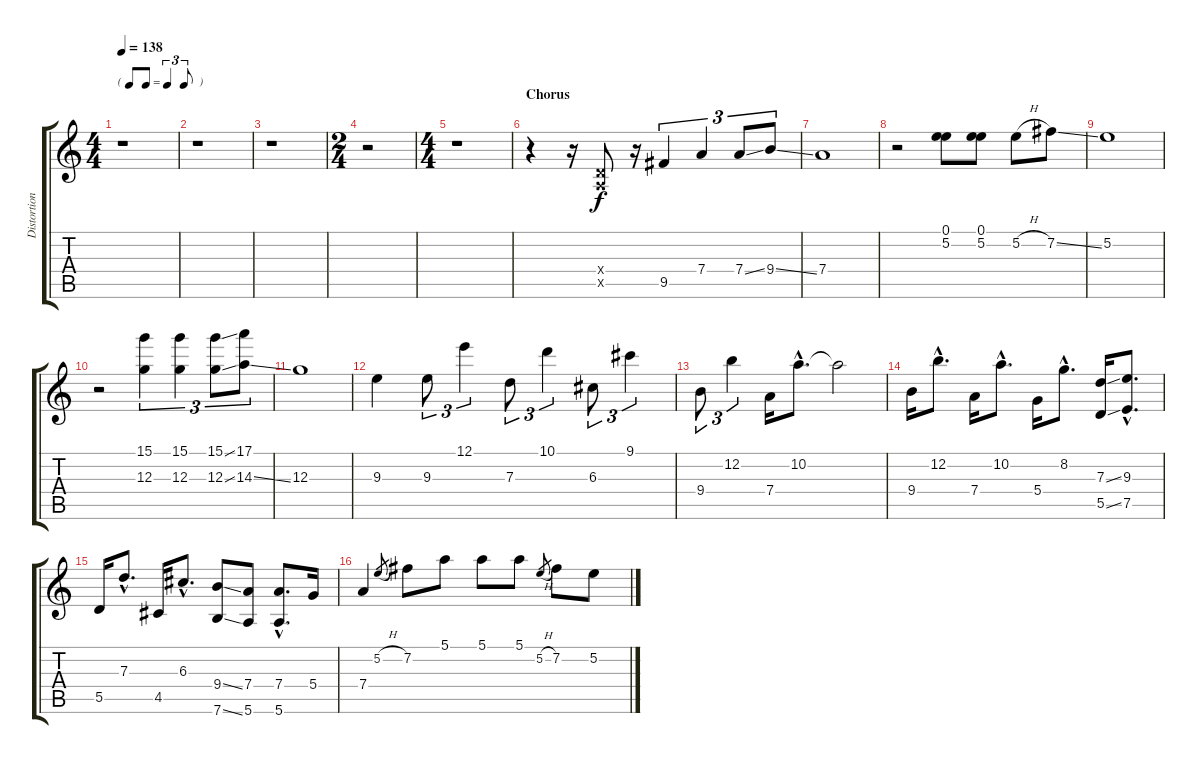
\track ("Distortion Gtr" "Distortion") {instrument overdrivenguitar}
\staff {score tabs}
\tuning (E4 B3 G3 D3 A2 E2) {hide}
\ts (4 4)
\tf triplet8th
\tempo 138
\clef g2
\ks c
r.1{dy f} |
r.1 |
r.1 |
\ts (2 4)
r.2 |
\ts (4 4)
r.1 |
\section ("" "Chorus")
r.4 r.16 (0.4{x} 0.5{x}).8 r.16 9.5.4{tu (3 2)} 7.4.4{tu (3 2)} 7.4{ss}.8{tu (3 2)} 9.4{ss}.8{tu (3 2)} |
7.4.1 |
r.2 (0.1 5.2).8 (0.1 5.2).8 5.2{h}.8 7.2{ss}.8 |
5.2.1 |
r.2 (15.1 12.3).4{tu (3 2)} (15.1 12.3).4{tu (3 2)} (15.1{ss} 12.3{ss}).8{tu (3 2)} (17.1 14.3{ss}).8{tu (3 2)} |
12.3.1 |
9.3.4 9.3.8{tu (3 2)} 12.1.4{tu (3 2)} 7.3.8{tu (3 2)} 10.1.4{tu (3 2)} 6.3.8{tu (3 2)} 9.1.4{tu (3 2)} |
9.4.8{tu (3 2)} 12.2.4{tu (3 2)} 7.4.16 10.2{hac}.8{d} 10.2{t}.2 |
9.4.16 12.2{hac}.8{d} 7.4.16 10.2{hac}.8{d} 5.4.16 8.2{hac}.8{d} (7.3{ss} 5.5{ss}).16 (9.3{hac} 7.5{hac}).8{d} |
5.5.16 7.3{hac}.8{d} 4.5.16 6.3{hac}.8{d} (9.4{ss} 7.6{ss}).8 (7.4 5.6).8 (7.4{hac} 5.6{hac}).8{d} 5.4.16 |
7.4.4 5.2{h}.8{gr} 7.2.8 5.1.8 5.1.8 5.1.8 5.2{h}.8{gr} 7.2.8 5.2.8
